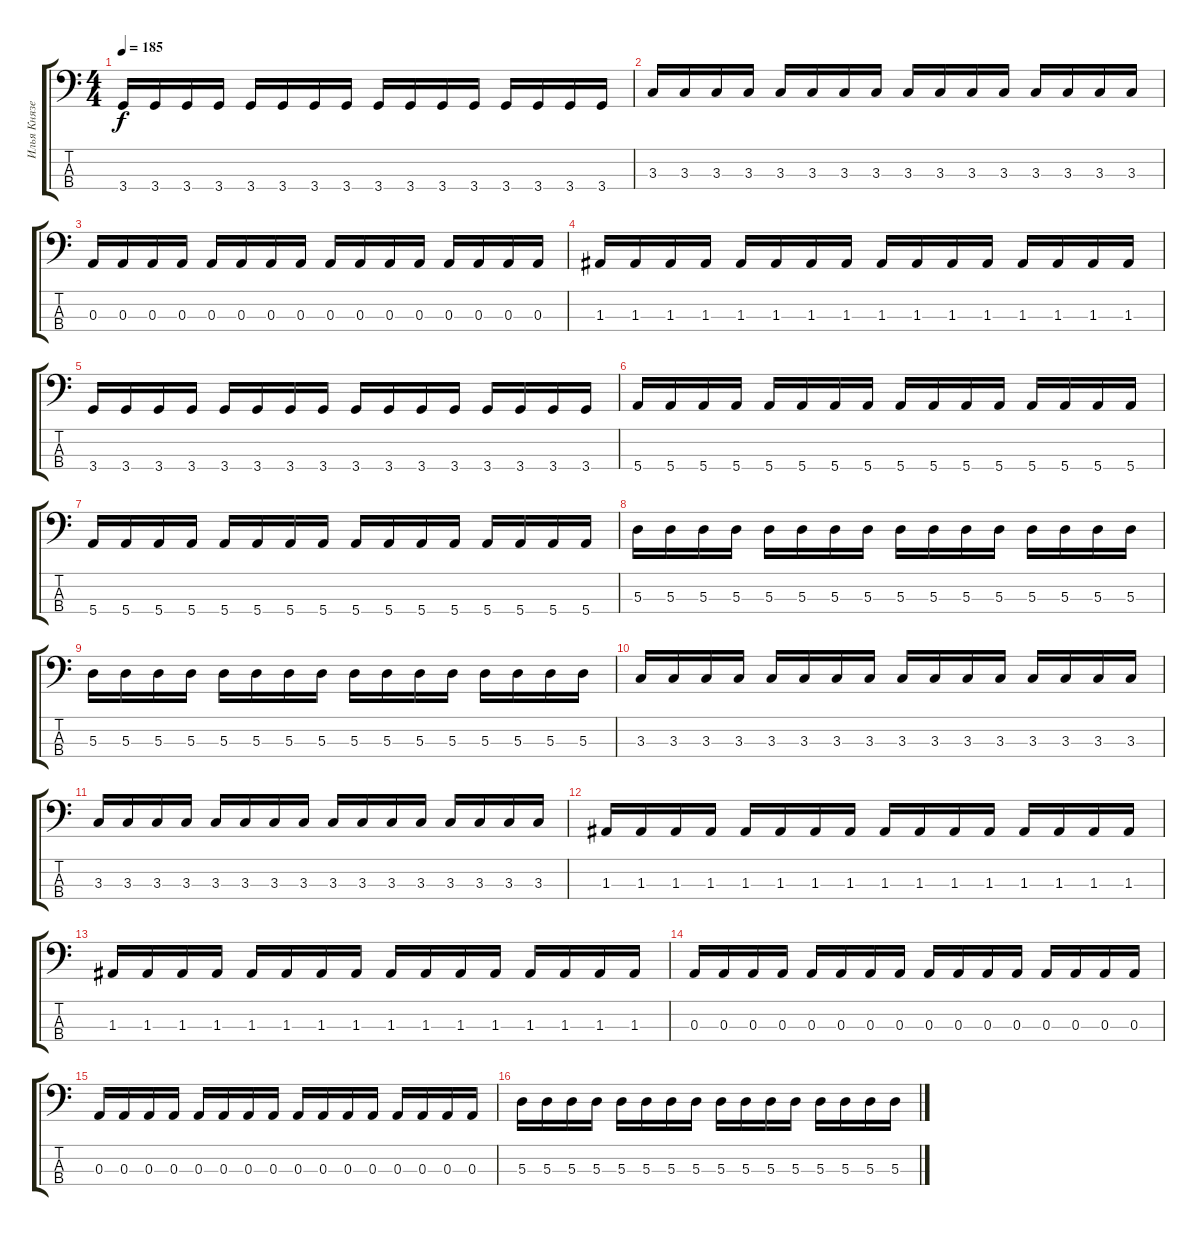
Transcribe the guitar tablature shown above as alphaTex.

\track ("Илья Князев" "Илья Князе") {instrument electricbasspick}
\staff {score tabs}
\tuning (G2 D2 A1 E1) {hide}
\ts (4 4)
\tempo 185
\clef f4
\ks c
3.4.16{dy f} 3.4.16 3.4.16 3.4.16 3.4.16 3.4.16 3.4.16 3.4.16 3.4.16 3.4.16 3.4.16 3.4.16 3.4.16 3.4.16 3.4.16 3.4.16 |
3.3.16 3.3.16 3.3.16 3.3.16 3.3.16 3.3.16 3.3.16 3.3.16 3.3.16 3.3.16 3.3.16 3.3.16 3.3.16 3.3.16 3.3.16 3.3.16 |
0.3.16 0.3.16 0.3.16 0.3.16 0.3.16 0.3.16 0.3.16 0.3.16 0.3.16 0.3.16 0.3.16 0.3.16 0.3.16 0.3.16 0.3.16 0.3.16 |
1.3.16 1.3.16 1.3.16 1.3.16 1.3.16 1.3.16 1.3.16 1.3.16 1.3.16 1.3.16 1.3.16 1.3.16 1.3.16 1.3.16 1.3.16 1.3.16 |
3.4.16 3.4.16 3.4.16 3.4.16 3.4.16 3.4.16 3.4.16 3.4.16 3.4.16 3.4.16 3.4.16 3.4.16 3.4.16 3.4.16 3.4.16 3.4.16 |
5.4.16 5.4.16 5.4.16 5.4.16 5.4.16 5.4.16 5.4.16 5.4.16 5.4.16 5.4.16 5.4.16 5.4.16 5.4.16 5.4.16 5.4.16 5.4.16 |
5.4.16 5.4.16 5.4.16 5.4.16 5.4.16 5.4.16 5.4.16 5.4.16 5.4.16 5.4.16 5.4.16 5.4.16 5.4.16 5.4.16 5.4.16 5.4.16 |
5.3.16 5.3.16 5.3.16 5.3.16 5.3.16 5.3.16 5.3.16 5.3.16 5.3.16 5.3.16 5.3.16 5.3.16 5.3.16 5.3.16 5.3.16 5.3.16 |
5.3.16 5.3.16 5.3.16 5.3.16 5.3.16 5.3.16 5.3.16 5.3.16 5.3.16 5.3.16 5.3.16 5.3.16 5.3.16 5.3.16 5.3.16 5.3.16 |
3.3.16 3.3.16 3.3.16 3.3.16 3.3.16 3.3.16 3.3.16 3.3.16 3.3.16 3.3.16 3.3.16 3.3.16 3.3.16 3.3.16 3.3.16 3.3.16 |
3.3.16 3.3.16 3.3.16 3.3.16 3.3.16 3.3.16 3.3.16 3.3.16 3.3.16 3.3.16 3.3.16 3.3.16 3.3.16 3.3.16 3.3.16 3.3.16 |
1.3.16 1.3.16 1.3.16 1.3.16 1.3.16 1.3.16 1.3.16 1.3.16 1.3.16 1.3.16 1.3.16 1.3.16 1.3.16 1.3.16 1.3.16 1.3.16 |
1.3.16 1.3.16 1.3.16 1.3.16 1.3.16 1.3.16 1.3.16 1.3.16 1.3.16 1.3.16 1.3.16 1.3.16 1.3.16 1.3.16 1.3.16 1.3.16 |
0.3.16 0.3.16 0.3.16 0.3.16 0.3.16 0.3.16 0.3.16 0.3.16 0.3.16 0.3.16 0.3.16 0.3.16 0.3.16 0.3.16 0.3.16 0.3.16 |
0.3.16 0.3.16 0.3.16 0.3.16 0.3.16 0.3.16 0.3.16 0.3.16 0.3.16 0.3.16 0.3.16 0.3.16 0.3.16 0.3.16 0.3.16 0.3.16 |
5.3.16 5.3.16 5.3.16 5.3.16 5.3.16 5.3.16 5.3.16 5.3.16 5.3.16 5.3.16 5.3.16 5.3.16 5.3.16 5.3.16 5.3.16 5.3.16
